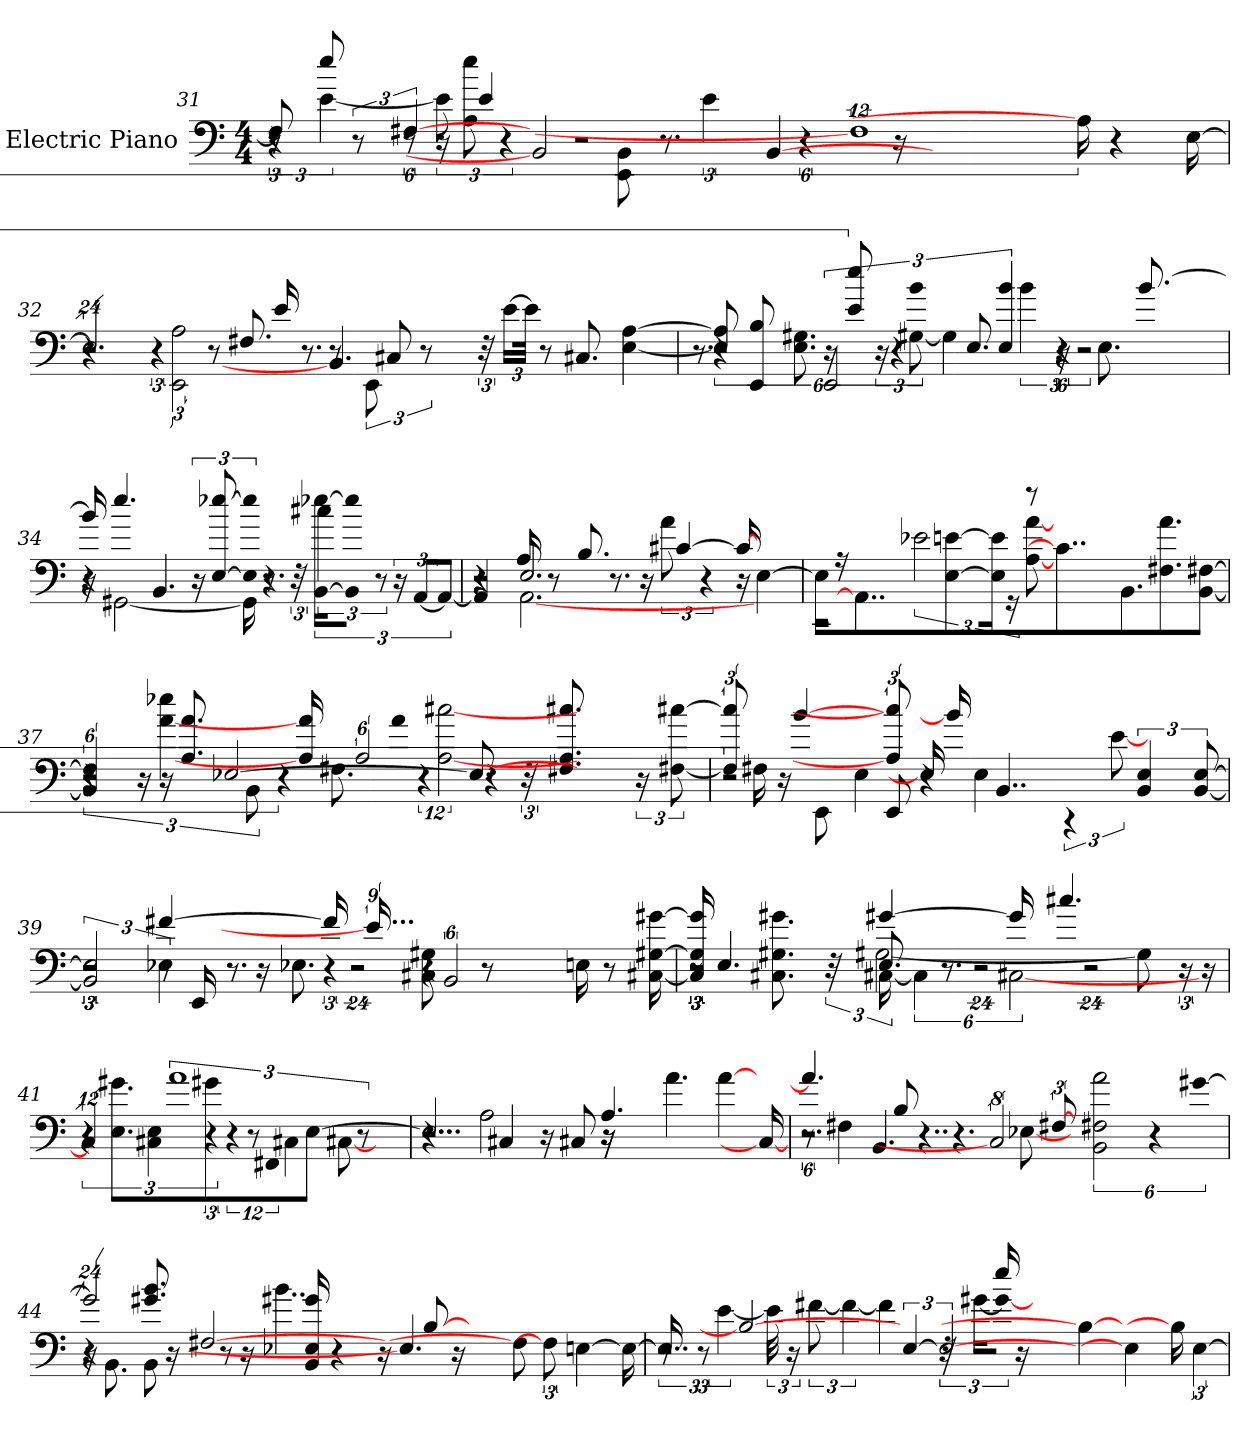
**kern
*part1
*staff1
*I"Electric Piano
*I'E.Pno
*clefF4
*M4/4
=31
*^
*	*^
*	*	*^
8F#]	12r	12r	4r
.	[6e	8ee	.
12r	.	.	.
[6F#X	.	48%5r	.
.	12e]	.	16r
.	.	4e	8ee 8A
.	6r	.	.
2BB]	.	.	.
.	.	.	2r
.	8BB 8EE	.	.
.	.	8.r	.
.	6e	.	.
.	.	[4BB	.
.	24%5r	.	.
12%7F#]	.	.	.
.	.	.	16r
.	3%2ryy	3%2ryy	3%2ryy
24A]	.	.	.
48%5r	.	.	.
[16E	.	.	.
*	*	*v	*v
=32	=32	=32
48%17E]	4.r	2r
6r	.	.
.	3A 3EE	.
.	.	8r
8.F#X	.	.
.	.	16e
.	.	8.r
4.BB]	8r	.
.	12EE	.
.	.	8C#X
.	12r	.
.	48%35ryy	48%35ryy
48r	.	.
[24e\LL	.	.
48e\JJk]	.	.
8r	.	.
8.C#X	.	.
[4E [4A	.	.
=33	=33	=33
*	*	*^
8E] 8A]	8.r	4r	12%5r
8B 8EE	.	.	.
.	8.G#X 8.E	.	.
16r	.	3EE	.
12e 12ee	.	.	.
.	24r	.	.
48%7r	.	.	.
.	[12G#X	.	12b
.	4G#]	.	6b
8.E	.	.	.
.	.	6E 6b	.
.	.	.	3r
24%5r	.	.	.
.	16r	4r	.
.	8.E	.	.
[8.b	.	.	.
.	8ryy	8ryy	8ryy
*	*	*v	*v
=34	=34	=34
16b]	16r	4r
4.ee	[2GG#X	.
.	.	4.BB
24r	.	.
[12ee-X [12E	.	.
48%5ee-] 48%5E]	16GG#]	.
.	8r	4.r
48r	.	.
[24ee-X\ [24BBKL	.	.
8ee-\] 8BB]J	.	.
.	6cc#X	.
24r	.	.
[12AA/L	.	.
.	12r	.
12AA/J_	.	.
.	16ryy	16ryy
=35	=35	=35
*	*	*^
4AA]	4r	4r	2r
2.E	[2.AA	16A	.
.	.	8r	.
.	.	8.B	.
.	.	.	8.r
.	.	16r	.
.	.	[4c#X	12a
.	.	.	6r
.	.	16c#_	16r
[4E	4ryy	4ryy	4ryy
*	*v	*v	*v
=36	=36
16E]	2r
16r	.
4..AA]	.
.	3e-X
[4E [4e	.
16E] 16e]	.
.	24r
8r	[8A [8a
4..c#]	2...ryy
8.BB\L	.
8.F#X\ 8.aJ	.
[8F#X [8BBJ	.
=37	=37
*^	*^
24%5F#] 24%5BB]	4r	4r	3r
16r	.	.	.
.	4a 4ee-X	16r	.
8.A 8.a	.	.	.
.	.	[2E-X	.
.	.	.	12BB
.	.	.	24%5r
16A] 16a]	.	.	.
.	8.F#X	.	.
12%5A	.	.	.
.	.	.	12a
.	48%11r	.	.
.	.	.	24%7r
.	.	8.E-_	.
.	[12A [12cc#X	.	.
48r	.	.	.
8.F#X 8.cc#X 8.A	.	.	.
.	48%13ryy	48%13ryy	48%13ryy
24r	.	.	.
[12F#X [12cc#X	.	.	.
*	*	*v	*v
=38	=38	=38
12F#] 12cc#]	16F#X	3r
.	16r	.
[4b	.	.
.	8EE	.
.	4E	.
12A] 12cc#]	.	12EE
16E-]	.	12%7r
16b]	.	.
.	4E	.
4..BB	.	.
.	6r	.
.	[12e	.
6BB 6E	.	.
.	48%11ryy	48%11ryy
[12E [12BB	.	.
=39	=39	=39
*	*	*^
3E] 3BB]	3r	3r	2r
12r	4E-X	[4f#X	.
16EE	.	.	.
8.r	.	.	.
.	.	.	16r
.	.	.	8.E-X
.	6r	16f#]	.
.	.	48%17r	.
18...e]	.	.	.
.	8C#X 8G#X	.	4r
12%5BB	.	.	.
.	8r	.	.
.	4..ryy	4..ryy	4..ryy
16E	.	.	.
8r	.	.	.
[16C#X [16g#X [16G#X	.	.	.
=40	=40	=40	=40
*	*	*	*^
16C#] 16g#] 16G#]	8r	3r	3r	3r
4.E	.	.	.	.
.	8.C#X 8.G#X 8.g#X	.	.	.
.	48r	.	.	.
.	[24C#X	8.E	[2G#X	[4g#X
.	24%5C#]	.	.	.
8.r	.	.	.	.
.	.	48%23r	.	.
.	[12%5C#X	.	.	16g#]
4.cc#X	.	.	.	.
.	.	.	.	48%17r
.	.	.	8G#]	.
.	.	.	24r	.
16r	16ryy	16ryy	16ryy	16ryy
*	*	*v	*v	*v
=41	=41	=41
48%7C#]	6r	4r
8.g#X\ 8.EL	.	.
.	6E 6C#X	.
.	.	3%2a
12g#X\J	6r	.
48%7r	.	.
.	8r	.
3FF#X	.	.
.	4C#X	.
.	[8C#X	.
[4E	.	.
.	.	12r
.	48%7ryy	48%7ryy
=42	=42	=42
2...E]	4..r	2r
.	2A	.
.	.	4C#X
.	.	16r
.	.	8C#X
4.A	16r	16r
.	1ryy	1ryy
4.a	.	.
[4a	.	.
16C#_	.	.
=43	=43	=43
4.a]	8.r	12%5r
.	4F#X	.
4.BB	.	.
.	.	8B
.	4..r	.
.	.	4.r
16%5C#]	.	.
.	[8E-X	.
.	.	[12F#X
.	2ryy	2ryy
12%5a 12%5F#X 12%5BB	.	.
24r	.	.
.	8.ryy	8.ryy
[6g#X	.	.
=44	=44	=44
48%13g#]	16r	4r
.	8.BB	.
.	8BB	8.b 8.g#X
16r	.	.
[2F#X	.	.
.	8r	.
.	.	16r
.	4..b	16BB 16E-X 16g#X
.	.	4r
.	.	16r
4.E-]	.	.
.	.	[8B
.	16r	.
.	48%35ryy	48%35ryy
8F#]	.	.
12F#]	.	.
[4E	.	.
16E_	.	.
=45	=45	=45
16E]	12r	2..r
12r	.	.
.	[6e	.
2B_	.	.
.	48e]	.
.	24r	.
.	[12f#X	.
.	6f#_	.
.	4f#]	.
[6E	.	.
3E_	48r	.
.	[24g#X\KL	.
.	8g#\J_	16ee
.	.	16r
.	2..ryy	2..ryy
4B_	.	.
4E]	.	.
16B]	.	.
[6E	.	.
*v	*v	*v
=
*-
